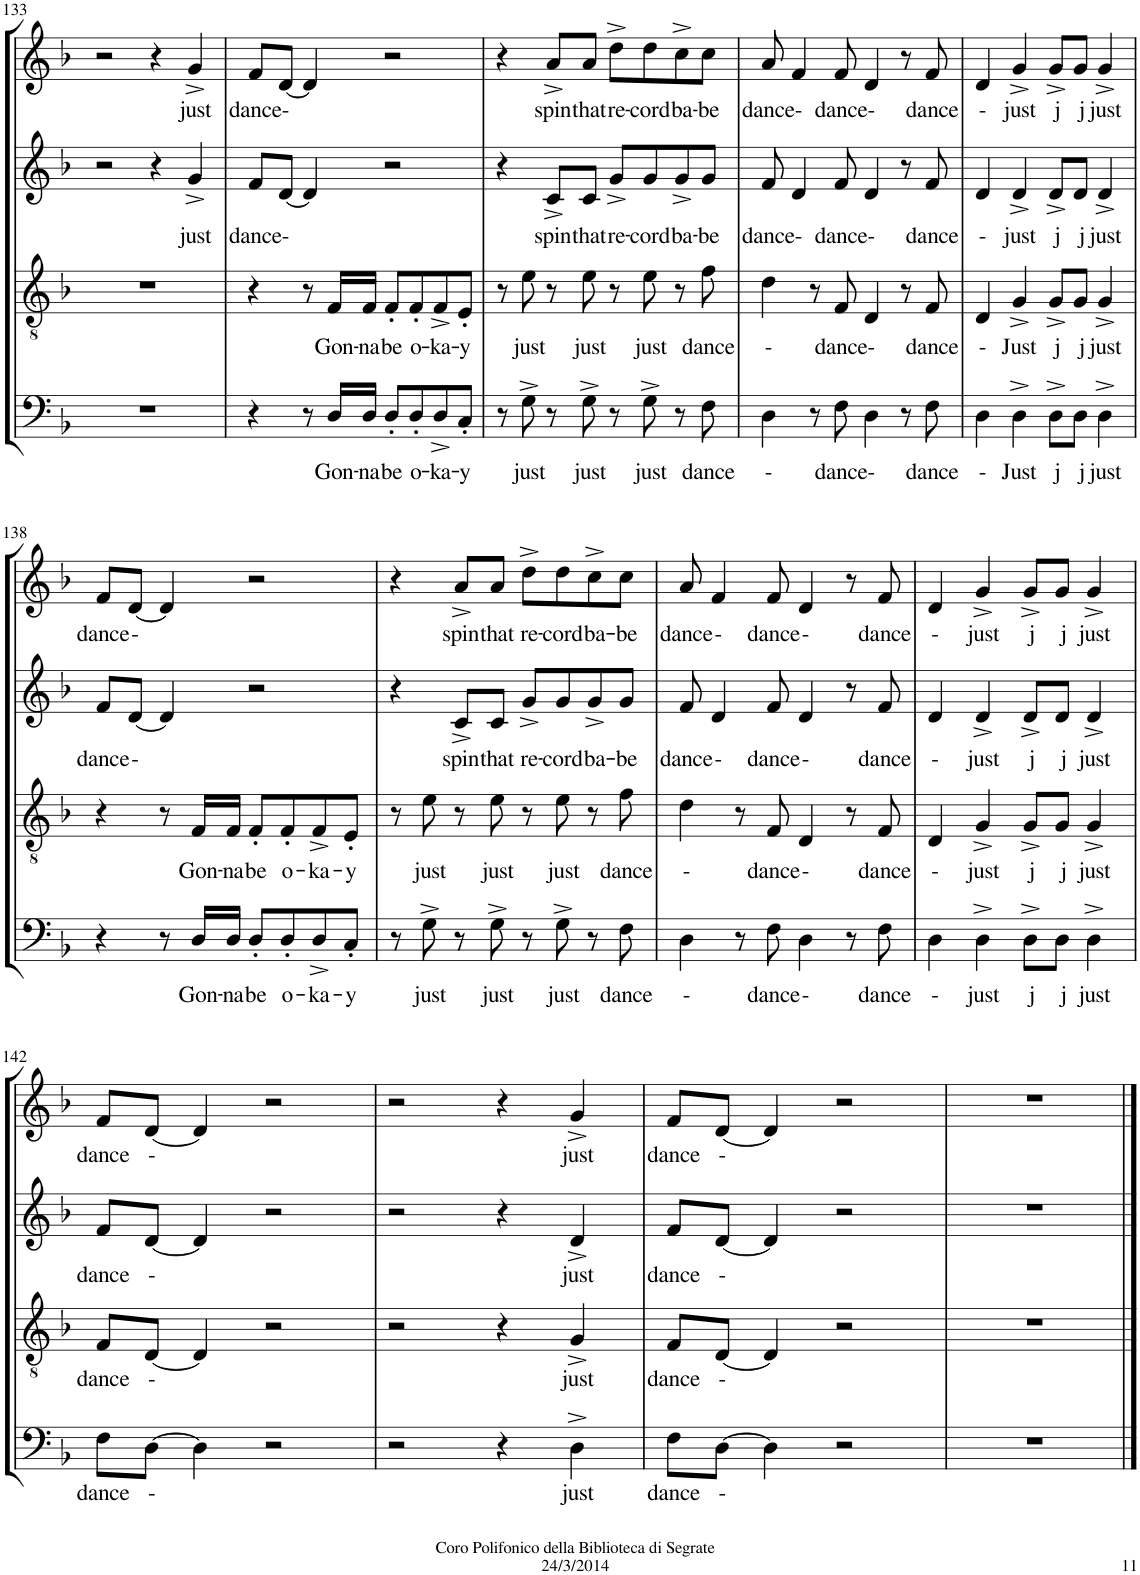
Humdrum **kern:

**kern	**text	**kern	**text	**kern	**text	**kern	**text
*part4	*part4	*part3	*part3	*part2	*part2	*part1	*part1
*staff4	*staff4	*staff3	*staff3	*staff2	*staff2	*staff1	*staff1
*I"Bassi	*	*I"Tenori	*	*I"Contralti	*	*I"Soprani	*
!!LO:PB:g=z
*clefF4	*	*clefGv2	*	*clefG2	*	*clefG2	*
*	*	*	*	*	*	*Trd1c2	*
*k[b-]	*	*k[b-]	*	*k[b-]	*	*k[b-]	*
*F:	*	*F:	*	*F:	*	*F:	*
*M4/4	*	*M4/4	*	*M4/4	*	*M4/4	*
=133	=133	=133	=133	=133	=133	=133	=133
1r	.	1r	.	2r	.	2r	.
.	.	.	.	4r	.	4r	.
!	!	!	!	!	!LO:LY:b	!	!LO:LY:b
.	.	.	.	4g^/	just	4g^/	just
=134	=134	=134	=134	=134	=134	=134	=134
!	!	!	!	!	!LO:LY:b	!	!LO:LY:b
4r	.	4r	.	8f/L	dance	8f/L	dance
!	!	!	!	!	!LO:LY:b	!	!LO:LY:b
.	.	.	.	[8d/J	-	[8d/J	-
8r	.	8r	.	4d/]	.	4d/]	.
!	!LO:LY:b	!	!LO:LY:b	!	!	!	!
16D/LL	Gon-	16F/LL	Gon-	.	.	.	.
!	!LO:LY:b	!	!LO:LY:b	!	!	!	!
16D/JJ	-na	16F/JJ	-na	.	.	.	.
!	!LO:LY:b	!	!LO:LY:b	!	!	!	!
8D'/L	be	8F'/L	be	2r	.	2r	.
!	!LO:LY:b	!	!LO:LY:b	!	!	!	!
8D'/	o-	8F'/	o-	.	.	.	.
!	!LO:LY:b	!	!LO:LY:b	!	!	!	!
8D^/	-ka-	8F^/	-ka-	.	.	.	.
!	!LO:LY:b	!	!LO:LY:b	!	!	!	!
8C'/J	-y	8E'/J	-y	.	.	.	.
=135	=135	=135	=135	=135	=135	=135	=135
8r	.	8r	.	4r	.	4r	.
!	!LO:LY:b	!	!LO:LY:b	!	!	!	!
8G^\	just	8e\	just	.	.	.	.
!	!	!	!	!	!LO:LY:b	!	!LO:LY:b
8r	.	8r	.	8c^/L	spin	8a^/L	spin
!	!LO:LY:b	!	!LO:LY:b	!	!LO:LY:b	!	!LO:LY:b
8G^\	just	8e\	just	8c/J	that	8a/J	that
!	!	!	!	!	!LO:LY:b	!	!LO:LY:b
8r	.	8r	.	8g^/L	re-	8dd^\L	re-
!	!LO:LY:b	!	!LO:LY:b	!	!LO:LY:b	!	!LO:LY:b
8G^\	just	8e\	just	8g/	-cord	8dd\	-cord
!	!	!	!	!	!LO:LY:b	!	!LO:LY:b
8r	.	8r	.	8g^/	ba-	8cc^\	ba-
!	!LO:LY:b	!	!LO:LY:b	!	!LO:LY:b	!	!LO:LY:b
8F\	dance	8f\	dance	8g/J	-be	8cc\J	-be
=136	=136	=136	=136	=136	=136	=136	=136
!	!LO:LY:b	!	!LO:LY:b	!	!LO:LY:b	!	!LO:LY:b
4D\	-	4d\	-	8f/	dance	8a/	dance
!	!	!	!	!	!LO:LY:b	!	!LO:LY:b
.	.	.	.	4d/	-	4f/	-
8r	.	8r	.	.	.	.	.
!	!LO:LY:b	!	!LO:LY:b	!	!LO:LY:b	!	!LO:LY:b
8F\	dance	8F/	dance	8f/	dance	8f/	dance
!	!LO:LY:b	!	!LO:LY:b	!	!LO:LY:b	!	!LO:LY:b
4D\	-	4D/	-	4d/	-	4d/	-
8r	.	8r	.	8r	.	8r	.
!	!LO:LY:b	!	!LO:LY:b	!	!LO:LY:b	!	!LO:LY:b
8F\	dance	8F/	dance	8f/	dance	8f/	dance
=137	=137	=137	=137	=137	=137	=137	=137
!	!LO:LY:b	!	!LO:LY:b	!	!LO:LY:b	!	!LO:LY:b
4D\	-	4D/	-	4d/	-	4d/	-
!	!LO:LY:b	!	!LO:LY:b	!	!LO:LY:b	!	!LO:LY:b
4D^\	Just	4G^/	Just	4d^/	just	4g^/	just
!	!LO:LY:b	!	!LO:LY:b	!	!LO:LY:b	!	!LO:LY:b
8D^\L	j	8G^/L	j	8d^/L	j	8g^/L	j
!	!LO:LY:b	!	!LO:LY:b	!	!LO:LY:b	!	!LO:LY:b
8D\J	j	8G/J	j	8d/J	j	8g/J	j
!	!LO:LY:b	!	!LO:LY:b	!	!LO:LY:b	!	!LO:LY:b
4D^\	just	4G^/	just	4d^/	just	4g^/	just
!!LO:LB:g=z
=138	=138	=138	=138	=138	=138	=138	=138
!	!	!	!	!	!LO:LY:b	!	!LO:LY:b
4r	.	4r	.	8f/L	dance	8f/L	dance
!	!	!	!	!	!LO:LY:b	!	!LO:LY:b
.	.	.	.	[8d/J	-	[8d/J	-
8r	.	8r	.	4d/]	.	4d/]	.
!	!LO:LY:b	!	!LO:LY:b	!	!	!	!
16D/LL	Gon-	16F/LL	Gon-	.	.	.	.
!	!LO:LY:b	!	!LO:LY:b	!	!	!	!
16D/JJ	-na	16F/JJ	-na	.	.	.	.
!	!LO:LY:b	!	!LO:LY:b	!	!	!	!
8D'/L	be	8F'/L	be	2r	.	2r	.
!	!LO:LY:b	!	!LO:LY:b	!	!	!	!
8D'/	o-	8F'/	o-	.	.	.	.
!	!LO:LY:b	!	!LO:LY:b	!	!	!	!
8D^/	-ka-	8F^/	-ka-	.	.	.	.
!	!LO:LY:b	!	!LO:LY:b	!	!	!	!
8C'/J	-y	8E'/J	-y	.	.	.	.
=139	=139	=139	=139	=139	=139	=139	=139
8r	.	8r	.	4r	.	4r	.
!	!LO:LY:b	!	!LO:LY:b	!	!	!	!
8G^\	just	8e\	just	.	.	.	.
!	!	!	!	!	!LO:LY:b	!	!LO:LY:b
8r	.	8r	.	8c^/L	spin	8a^/L	spin
!	!LO:LY:b	!	!LO:LY:b	!	!LO:LY:b	!	!LO:LY:b
8G^\	just	8e\	just	8c/J	that	8a/J	that
!	!	!	!	!	!LO:LY:b	!	!LO:LY:b
8r	.	8r	.	8g^/L	re-	8dd^\L	re-
!	!LO:LY:b	!	!LO:LY:b	!	!LO:LY:b	!	!LO:LY:b
8G^\	just	8e\	just	8g/	-cord	8dd\	-cord
!	!	!	!	!	!LO:LY:b	!	!LO:LY:b
8r	.	8r	.	8g^/	ba-	8cc^\	ba-
!	!LO:LY:b	!	!LO:LY:b	!	!LO:LY:b	!	!LO:LY:b
8F\	dance	8f\	dance	8g/J	-be	8cc\J	-be
=140	=140	=140	=140	=140	=140	=140	=140
!	!LO:LY:b	!	!LO:LY:b	!	!LO:LY:b	!	!LO:LY:b
4D\	-	4d\	-	8f/	dance	8a/	dance
!	!	!	!	!	!LO:LY:b	!	!LO:LY:b
.	.	.	.	4d/	-	4f/	-
8r	.	8r	.	.	.	.	.
!	!LO:LY:b	!	!LO:LY:b	!	!LO:LY:b	!	!LO:LY:b
8F\	dance	8F/	dance	8f/	dance	8f/	dance
!	!LO:LY:b	!	!LO:LY:b	!	!LO:LY:b	!	!LO:LY:b
4D\	-	4D/	-	4d/	-	4d/	-
8r	.	8r	.	8r	.	8r	.
!	!LO:LY:b	!	!LO:LY:b	!	!LO:LY:b	!	!LO:LY:b
8F\	dance	8F/	dance	8f/	dance	8f/	dance
=141	=141	=141	=141	=141	=141	=141	=141
!	!LO:LY:b	!	!LO:LY:b	!	!LO:LY:b	!	!LO:LY:b
4D\	-	4D/	-	4d/	-	4d/	-
!	!LO:LY:b	!	!LO:LY:b	!	!LO:LY:b	!	!LO:LY:b
4D^\	just	4G^/	just	4d^/	just	4g^/	just
!	!LO:LY:b	!	!LO:LY:b	!	!LO:LY:b	!	!LO:LY:b
8D^\L	j	8G^/L	j	8d^/L	j	8g^/L	j
!	!LO:LY:b	!	!LO:LY:b	!	!LO:LY:b	!	!LO:LY:b
8D\J	j	8G/J	j	8d/J	j	8g/J	j
!	!LO:LY:b	!	!LO:LY:b	!	!LO:LY:b	!	!LO:LY:b
4D^\	just	4G^/	just	4d^/	just	4g^/	just
!!LO:LB:g=z
=142	=142	=142	=142	=142	=142	=142	=142
!	!LO:LY:b	!	!LO:LY:b	!	!LO:LY:b	!	!LO:LY:b
8F\L	dance	8F/L	dance	8f/L	dance	8f/L	dance
!	!LO:LY:b	!	!LO:LY:b	!	!LO:LY:b	!	!LO:LY:b
[8D\J	-	[8D/J	-	[8d/J	-	[8d/J	-
4D\]	.	4D/]	.	4d/]	.	4d/]	.
2r	.	2r	.	2r	.	2r	.
=143	=143	=143	=143	=143	=143	=143	=143
2r	.	2r	.	2r	.	2r	.
4r	.	4r	.	4r	.	4r	.
!	!LO:LY:b	!	!LO:LY:b	!	!LO:LY:b	!	!LO:LY:b
4D^\	just	4G^/	just	4d^/	just	4g^/	just
=144	=144	=144	=144	=144	=144	=144	=144
!	!LO:LY:b	!	!LO:LY:b	!	!LO:LY:b	!	!LO:LY:b
8F\L	dance	8F/L	dance	8f/L	dance	8f/L	dance
!	!LO:LY:b	!	!LO:LY:b	!	!LO:LY:b	!	!LO:LY:b
[8D\J	-	[8D/J	-	[8d/J	-	[8d/J	-
4D\]	.	4D/]	.	4d/]	.	4d/]	.
2r	.	2r	.	2r	.	2r	.
=145	=145	=145	=145	=145	=145	=145	=145
1r	.	1r	.	1r	.	1r	.
==	==	==	==	==	==	==	==
*-	*-	*-	*-	*-	*-	*-	*-
